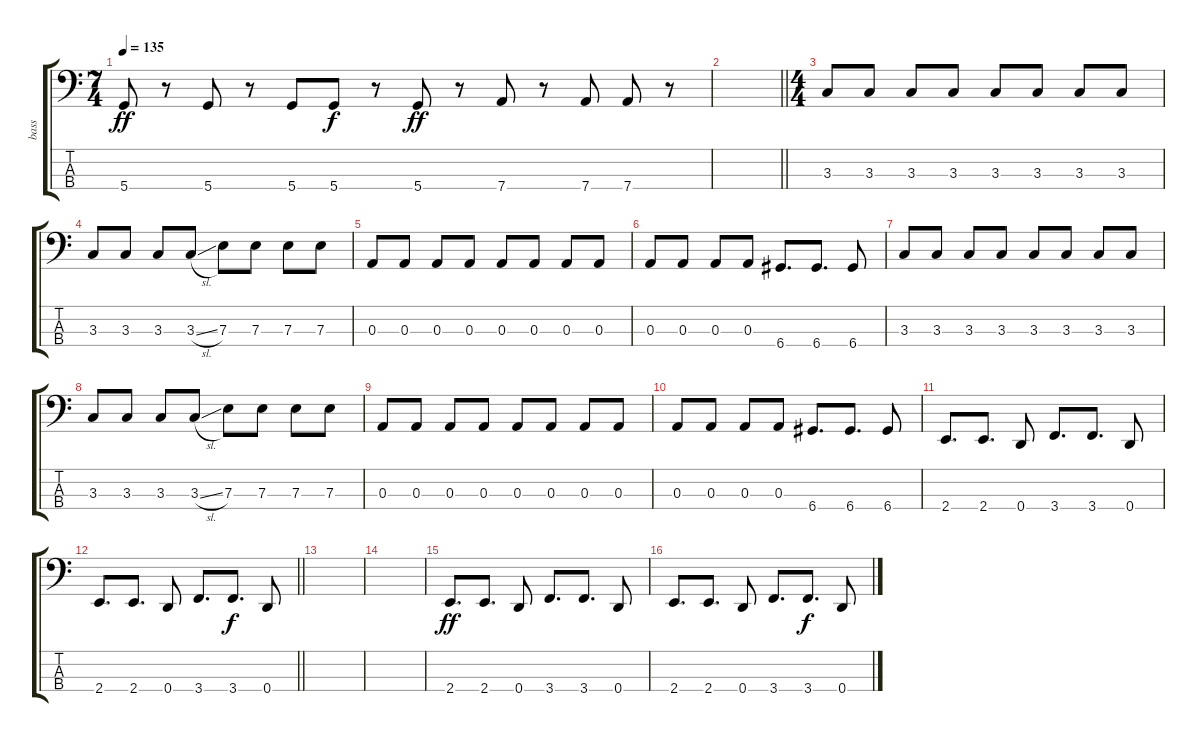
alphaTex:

\track ("bass" "bass") {instrument electricbassfinger}
\staff {score tabs}
\tuning (G2 D2 A1 D1) {hide}
\ts (7 4)
\tempo 135
\clef f4
\ks c
5.4.8{dy ff} r.8 5.4.8 r.8 5.4.8 5.4.8{dy f} r.8 5.4.8{dy ff} r.8 7.4.8 r.8 7.4.8 7.4.8 r.8 |
\barLineRight lightlight
|
\ts (4 4)
3.3.8 3.3.8 3.3.8 3.3.8 3.3.8 3.3.8 3.3.8 3.3.8 |
3.3.8 3.3.8 3.3.8 3.3{sl}.8 7.3.8 7.3.8 7.3.8 7.3.8 |
0.3.8 0.3.8 0.3.8 0.3.8 0.3.8 0.3.8 0.3.8 0.3.8 |
0.3.8 0.3.8 0.3.8 0.3.8 6.4.8{d} 6.4.8{d} 6.4.8 |
3.3.8 3.3.8 3.3.8 3.3.8 3.3.8 3.3.8 3.3.8 3.3.8 |
3.3.8 3.3.8 3.3.8 3.3{sl}.8 7.3.8 7.3.8 7.3.8 7.3.8 |
0.3.8 0.3.8 0.3.8 0.3.8 0.3.8 0.3.8 0.3.8 0.3.8 |
0.3.8 0.3.8 0.3.8 0.3.8 6.4.8{d} 6.4.8{d} 6.4.8 |
2.4.8{d} 2.4.8{d} 0.4.8 3.4.8{d} 3.4.8{d} 0.4.8 |
\barLineRight lightlight
2.4.8{d} 2.4.8{d} 0.4.8 3.4.8{d} 3.4.8{d dy f} 0.4.8 |
|
|
2.4.8{d dy ff} 2.4.8{d} 0.4.8 3.4.8{d} 3.4.8{d} 0.4.8 |
2.4.8{d} 2.4.8{d} 0.4.8 3.4.8{d} 3.4.8{d dy f} 0.4.8
